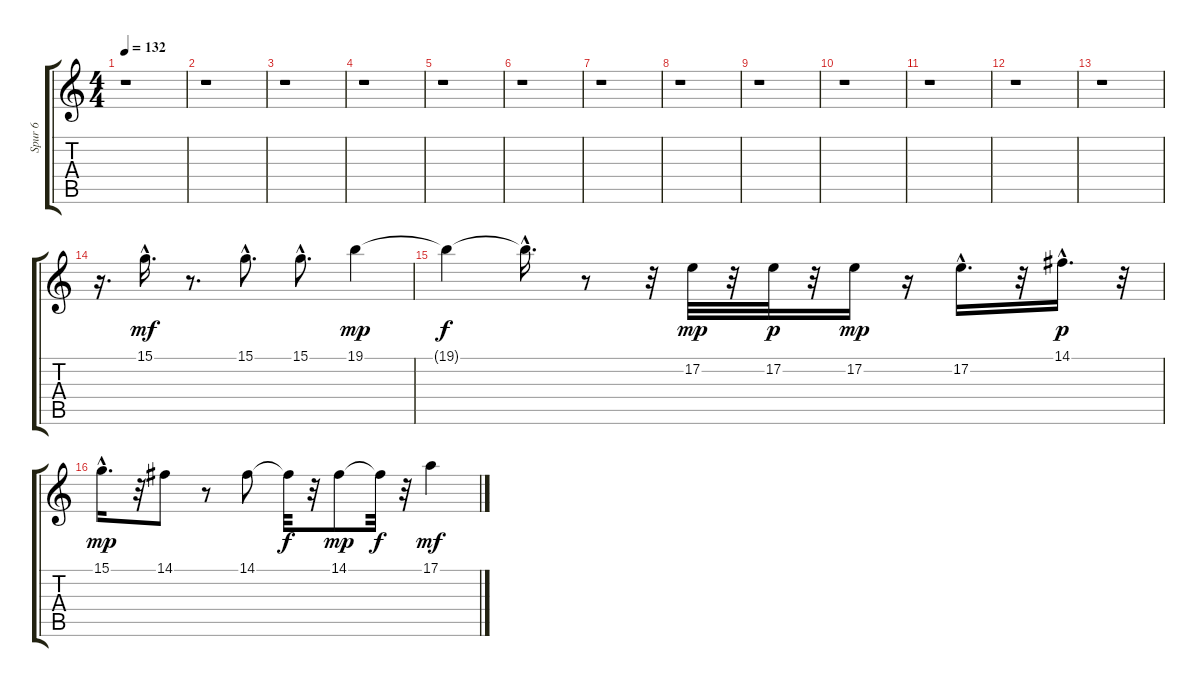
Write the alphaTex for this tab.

\track ("Spur 6" "Spur 6") {instrument electricgrandpiano}
\staff {score tabs}
\tuning (E4 B3 G3 D3 A2 E2) {hide}
\ts (4 4)
\tempo 132
\clef g2
\ks c
r.1{dy f} |
r.1 |
r.1 |
r.1 |
r.1 |
r.1 |
r.1 |
r.1 |
r.1 |
r.1 |
r.1 |
r.1 |
r.1 |
r.16{d} 15.1{hac}.16{d dy mf} r.8{d} 15.1{hac}.8{d} 15.1{hac}.8{d} 19.1.4{dy mp} |
19.1{t}.4{dy f} 19.1{hac t}.16{d} r.8 r.32 17.2.32{dy mp} r.32 17.2.32{dy p} r.32 17.2.16{dy mp} r.16 17.2{hac}.16{d} r.32 14.1{hac}.16{d dy p} r.32 |
15.1{hac}.16{d dy mp} r.32 14.1.8 r.8 14.1.8 14.1{t}.32{dy f} r.32 14.1.8{dy mp} 14.1{t}.32{dy f} r.32 17.1.4{dy mf}
